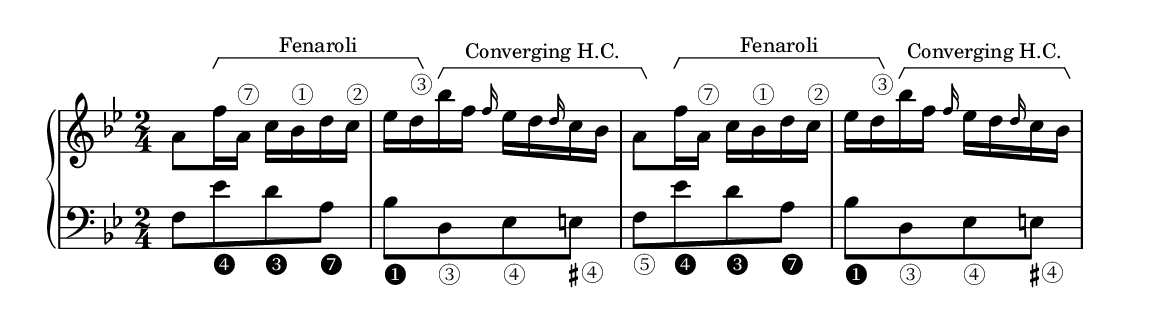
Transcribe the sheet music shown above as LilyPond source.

\version "2.24.0"
\include "../../stylesheets/annotation.ly"
\header {
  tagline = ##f
}
\paper {
  page-breaking = #ly:one-line-auto-height-breaking
}

\include "../../stylesheets/typography.ly"
\score {
  \new PianoStaff <<
    \new Staff \relative d'' {
      \clef "treble" \time 2/4 \key bes \major
      a8 f'16 \fenaroli a, ^\bti c bes ^\bdo d c ^\bre |
      es16 d ^\bmi \stopGroup bes' \converginghc f \grace f es d \grace d c bes |
      a8 \stopGroup f'16 \fenaroli a, ^\bti c bes ^\bdo d c ^\bre |
      es16 d ^\bmi \stopGroup bes' \converginghc f \grace f es d \grace d c bes |
    }
    \new Staff \relative bes {
      \clef "bass" \time 2/4 \key bes \major
      f8 [ es' _\mfa d _\mmi a _\mti ] |
      bes8 _\mdo [ d, \bmi es \bfa e \bfais ] |
      f8 \bso [ es' _\mfa d _\mmi a _\mti ] |
      bes8 _\mdo [ d, \bmi es \bfa e \bfais ] |
    }
  >>
}
